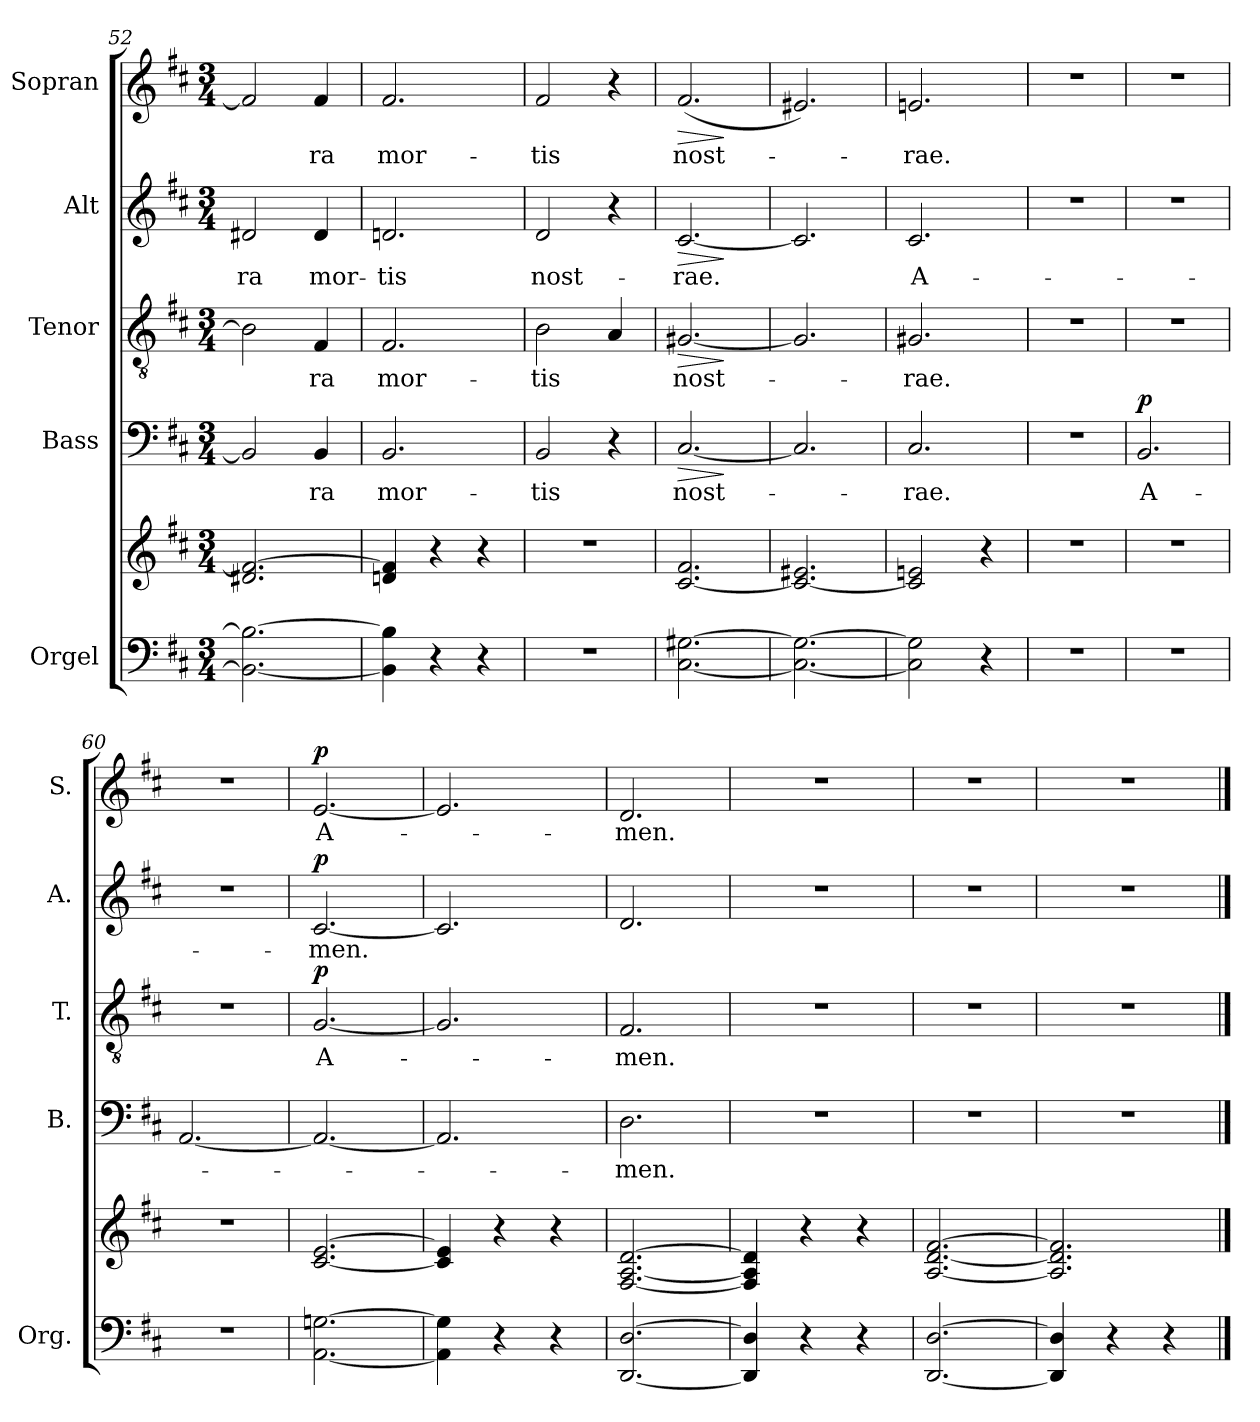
**kern	**kern	**kern	**text	**dynam	**kern	**text	**dynam	**kern	**text	**dynam	**kern	**text	**dynam
*part5	*part5	*part4	*part4	*part4	*part3	*part3	*part3	*part2	*part2	*part2	*part1	*part1	*part1
*staff6	*staff5	*staff4	*staff4	*staff4	*staff3	*staff3	*staff3	*staff2	*staff2	*staff2	*staff1	*staff1	*staff1
*I"Orgel	*	*I"Bass	*	*	*I"Tenor	*	*	*I"Alt	*	*	*I"Sopran	*	*
*I'Org.	*	*I'B.	*	*	*I'T.	*	*	*I'A.	*	*	*I'S.	*	*
*clefF4	*clefG2	*clefF4	*	*	*clefGv2	*	*	*clefG2	*	*	*clefG2	*	*
*k[f#c#]	*k[f#c#]	*k[f#c#]	*	*	*k[f#c#]	*	*	*k[f#c#]	*	*	*k[f#c#]	*	*
*D:	*D:	*D:	*	*	*D:	*	*	*D:	*	*	*D:	*	*
*M3/4	*M3/4	*M3/4	*	*	*M3/4	*	*	*M3/4	*	*	*M3/4	*	*
=52	=52	=52	=52	=52	=52	=52	=52	=52	=52	=52	=52	=52	=52
!	!	!	!	!	!	!	!	!	!LO:LY:b	!	!	!	!
2.BB\_ 2.B\_	2.d#X/ 2.f#/_	2BB/]	.	.	2B\]	.	.	2d#X/	-ra	.	2f#/]	.	.
!	!	!	!LO:LY:b	!	!	!LO:LY:b	!	!	!LO:LY:b	!	!	!LO:LY:b	!
.	.	4BB/	-ra	.	4F#/	-ra	.	4d#/	mor-	.	4f#/	-ra	.
=53	=53	=53	=53	=53	=53	=53	=53	=53	=53	=53	=53	=53	=53
!	!	!	!LO:LY:b	!	!	!LO:LY:b	!	!	!LO:LY:b	!	!	!LO:LY:b	!
4BB\] 4B\]	4dn/ 4f#/]	2.BB/	mor-	.	2.F#/	mor-	.	2.dn/	-tis	.	2.f#/	mor-	.
4r	4r	.	.	.	.	.	.	.	.	.	.	.	.
4r	4r	.	.	.	.	.	.	.	.	.	.	.	.
!!LO:PB:g=z
=54	=54	=54	=54	=54	=54	=54	=54	=54	=54	=54	=54	=54	=54
!	!	!	!LO:LY:b	!	!	!LO:LY:b	!	!	!LO:LY:b	!	!	!LO:LY:b	!
2.r	2.r	2BB/	-tis	.	2B\	-tis	.	2d/	nost-	.	2f#/	-tis	.
.	.	4r	.	.	4A/	.	.	4r	.	.	4r	.	.
=55	=55	=55	=55	=55	=55	=55	=55	=55	=55	=55	=55	=55	=55
!	!	!	!LO:LY:b	!LO:HP:b	!	!LO:LY:b	!LO:HP:b	!	!LO:LY:b	!LO:HP:b	!	!LO:LY:b	!LO:HP:b
[2.C#\ [2.G#X\	[2.c#/ 2.f#/	[2.C#/	nost-	>	[2.G#X/	nost-	>	[2.c#/	-rae.	>	(<2.f#/	nost-	>
.	.	.	.	]	.	.	]	.	.	]	.	.	]
=56	=56	=56	=56	=56	=56	=56	=56	=56	=56	=56	=56	=56	=56
2.C#\_ 2.G#\_	2.c#/_ 2.e#X/	2.C#/]	.	.	2.G#/]	.	.	2.c#/]	.	.	2.e#X/)	.	.
=57	=57	=57	=57	=57	=57	=57	=57	=57	=57	=57	=57	=57	=57
!	!	!	!LO:LY:b	!	!	!LO:LY:b	!	!	!LO:LY:b	!	!	!LO:LY:b	!
2C#\] 2G#\]	2c#/] 2en/	2.C#/	-rae.	.	2.G#X/	-rae.	.	2.c#/	A-	.	2.en/	-rae.	.
4r	4r	.	.	.	.	.	.	.	.	.	.	.	.
=58	=58	=58	=58	=58	=58	=58	=58	=58	=58	=58	=58	=58	=58
2.r	2.r	2.r	.	.	2.r	.	.	2.r	.	.	2.r	.	.
=59	=59	=59	=59	=59	=59	=59	=59	=59	=59	=59	=59	=59	=59
!	!	!	!LO:LY:b	!LO:DY:a	!	!	!	!	!	!	!	!	!
2.r	2.r	2.BB/	A-	p	2.r	.	.	2.r	.	.	2.r	.	.
!!LO:LB:g=z
=60	=60	=60	=60	=60	=60	=60	=60	=60	=60	=60	=60	=60	=60
2.r	2.r	[2.AA/	.	.	2.r	.	.	2.r	.	.	2.r	.	.
=61	=61	=61	=61	=61	=61	=61	=61	=61	=61	=61	=61	=61	=61
!	!	!	!	!	!	!LO:LY:b	!LO:DY:a	!	!LO:LY:b	!LO:DY:a	!	!LO:LY:b	!LO:DY:a
[2.AA\ [2.Gn\	[2.c#/ [2.e/	2.AA/_	.	.	[2.G/	A-	p	[2.c#/	-men.	p	[2.e/	A-	p
=62	=62	=62	=62	=62	=62	=62	=62	=62	=62	=62	=62	=62	=62
4AA\] 4G\]	4c#/] 4e/]	2.AA/]	.	.	2.G/]	.	.	2.c#/]	.	.	2.e/]	.	.
4r	4r	.	.	.	.	.	.	.	.	.	.	.	.
4r	4r	.	.	.	.	.	.	.	.	.	.	.	.
=63	=63	=63	=63	=63	=63	=63	=63	=63	=63	=63	=63	=63	=63
!	!	!	!LO:LY:b	!	!	!LO:LY:b	!	!	!	!	!	!LO:LY:b	!
[2.DD/ [2.D/	[2.F#/ [2.A/ [2.d/	2.D\	-men.	.	2.F#/	-men.	.	2.d/	.	.	2.d/	-men.	.
=64	=64	=64	=64	=64	=64	=64	=64	=64	=64	=64	=64	=64	=64
4DD/] 4D/]	4F#/] 4A/] 4d/]	2.r	.	.	2.r	.	.	2.r	.	.	2.r	.	.
4r	4r	.	.	.	.	.	.	.	.	.	.	.	.
4r	4r	.	.	.	.	.	.	.	.	.	.	.	.
=65	=65	=65	=65	=65	=65	=65	=65	=65	=65	=65	=65	=65	=65
[2.DD/ [2.D/	[2.A/ [2.d/ [2.f#/	2.r	.	.	2.r	.	.	2.r	.	.	2.r	.	.
=66	=66	=66	=66	=66	=66	=66	=66	=66	=66	=66	=66	=66	=66
4DD/] 4D/]	2.A/] 2.d/] 2.f#/]	2.r	.	.	2.r	.	.	2.r	.	.	2.r	.	.
4r	.	.	.	.	.	.	.	.	.	.	.	.	.
4r	.	.	.	.	.	.	.	.	.	.	.	.	.
==	==	==	==	==	==	==	==	==	==	==	==	==	==
*-	*-	*-	*-	*-	*-	*-	*-	*-	*-	*-	*-	*-	*-
